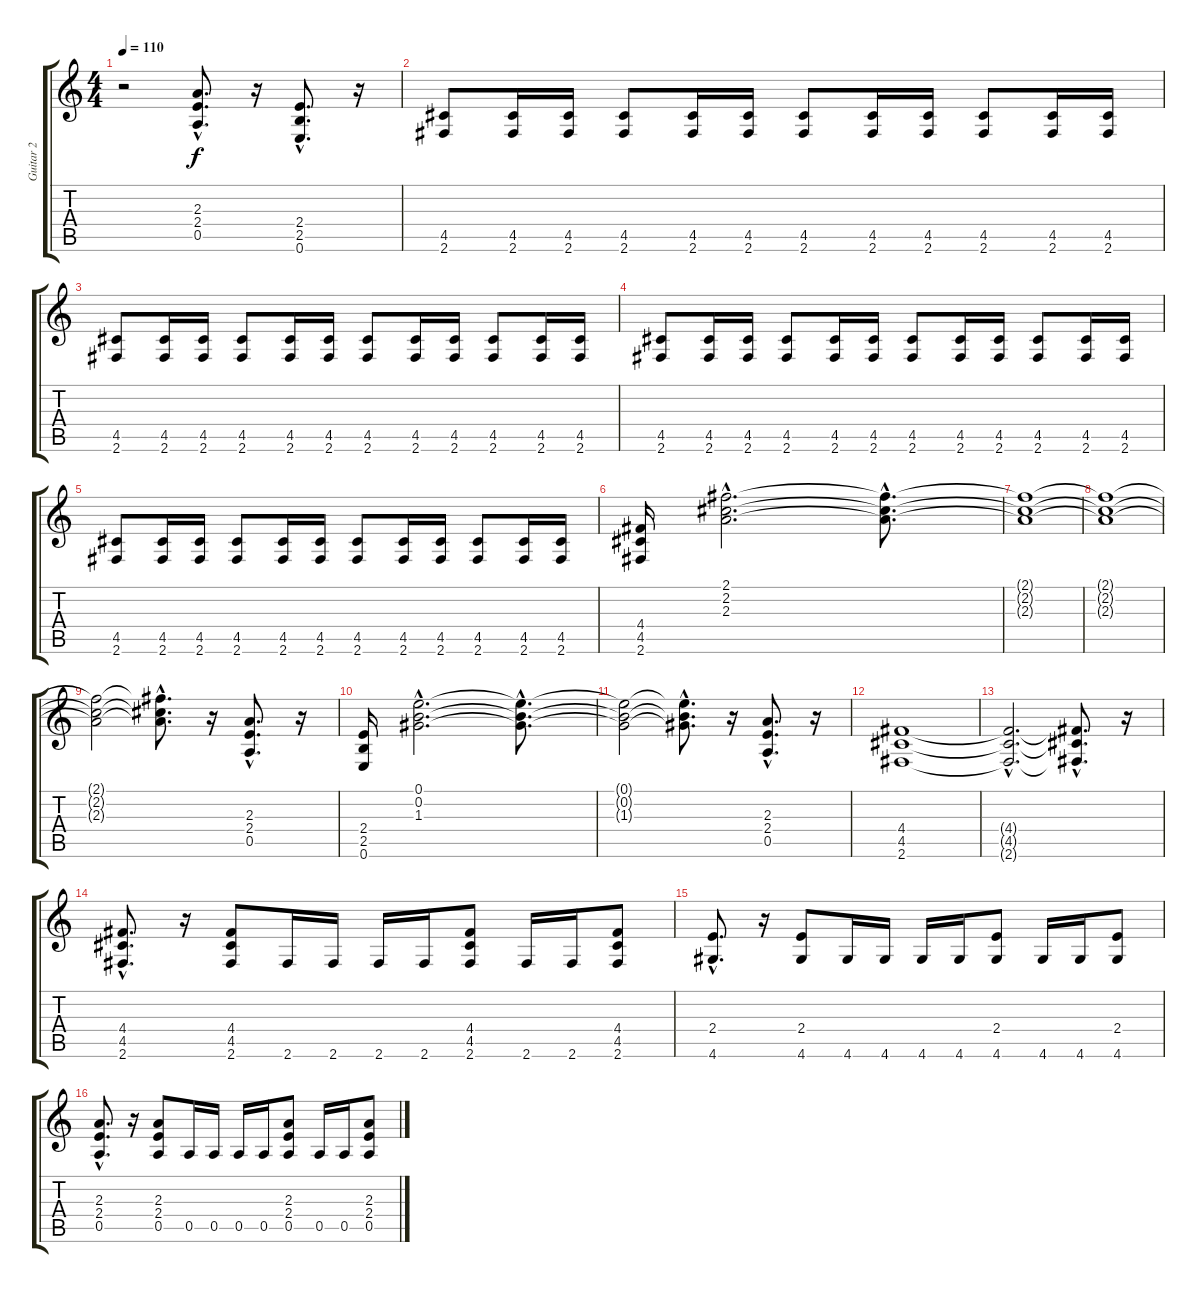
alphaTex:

\track ("Guitar 2" "Guitar 2") {instrument overdrivenguitar}
\staff {score tabs}
\tuning (E4 B3 G3 D3 A2 E2) {hide}
\ts (4 4)
\tempo 110
\clef g2
\ks c
r.2{dy f instrument overdrivenguitar} (2.3{hac} 2.4{hac} 0.5{hac}).8{d} r.16 (2.4{hac} 2.5{hac} 0.6{hac}).8{d} r.16 |
(4.5 2.6).8 (4.5 2.6).16 (4.5 2.6).16 (4.5 2.6).8 (4.5 2.6).16 (4.5 2.6).16 (4.5 2.6).8 (4.5 2.6).16 (4.5 2.6).16 (4.5 2.6).8 (4.5 2.6).16 (4.5 2.6).16 |
(4.5 2.6).8 (4.5 2.6).16 (4.5 2.6).16 (4.5 2.6).8 (4.5 2.6).16 (4.5 2.6).16 (4.5 2.6).8 (4.5 2.6).16 (4.5 2.6).16 (4.5 2.6).8 (4.5 2.6).16 (4.5 2.6).16 |
(4.5 2.6).8 (4.5 2.6).16 (4.5 2.6).16 (4.5 2.6).8 (4.5 2.6).16 (4.5 2.6).16 (4.5 2.6).8 (4.5 2.6).16 (4.5 2.6).16 (4.5 2.6).8 (4.5 2.6).16 (4.5 2.6).16 |
(4.5 2.6).8 (4.5 2.6).16 (4.5 2.6).16 (4.5 2.6).8 (4.5 2.6).16 (4.5 2.6).16 (4.5 2.6).8 (4.5 2.6).16 (4.5 2.6).16 (4.5 2.6).8 (4.5 2.6).16 (4.5 2.6).16 |
(4.4 4.5 2.6).16 (2.1{hac} 2.2{hac} 2.3{hac}).2{d} (2.1{hac t} 2.2{hac t} 2.3{hac t}).8{d} |
(2.1{t} 2.2{t} 2.3{t}).1 |
(2.1{t} 2.2{t} 2.3{t}).1 |
(2.1{t} 2.2{t} 2.3{t}).2 (2.1{hac t} 2.2{hac t} 2.3{hac t}).8{d} r.16 (2.3{hac} 2.4{hac} 0.5{hac}).8{d} r.16 |
(2.4 2.5 0.6).16 (0.1{hac} 0.2{hac} 1.3{hac}).2{d} (0.1{hac t} 0.2{hac t} 1.3{hac t}).8{d} |
(0.1{t} 0.2{t} 1.3{t}).2 (0.1{hac t} 0.2{hac t} 1.3{hac t}).8{d} r.16 (2.3{hac} 2.4{hac} 0.5{hac}).8{d} r.16 |
(4.4 4.5 2.6).1 |
(4.4{hac t} 4.5{hac t} 2.6{hac t}).2{d} (4.4{hac t} 4.5{hac t} 2.6{hac t}).8{d} r.16 |
(4.4{hac} 4.5{hac} 2.6{hac}).8{d} r.16 (4.4 4.5 2.6).8 2.6.16 2.6.16 2.6.16 2.6.16 (4.4 4.5 2.6).8 2.6.16 2.6.16 (4.4 4.5 2.6).8 |
(2.4{hac} 4.6{hac}).8{d} r.16 (2.4 4.6).8 4.6.16 4.6.16 4.6.16 4.6.16 (2.4 4.6).8 4.6.16 4.6.16 (2.4 4.6).8 |
(2.3{hac} 2.4{hac} 0.5{hac}).8{d} r.16 (2.3 2.4 0.5).8 0.5.16 0.5.16 0.5.16 0.5.16 (2.3 2.4 0.5).8 0.5.16 0.5.16 (2.3 2.4 0.5).8
